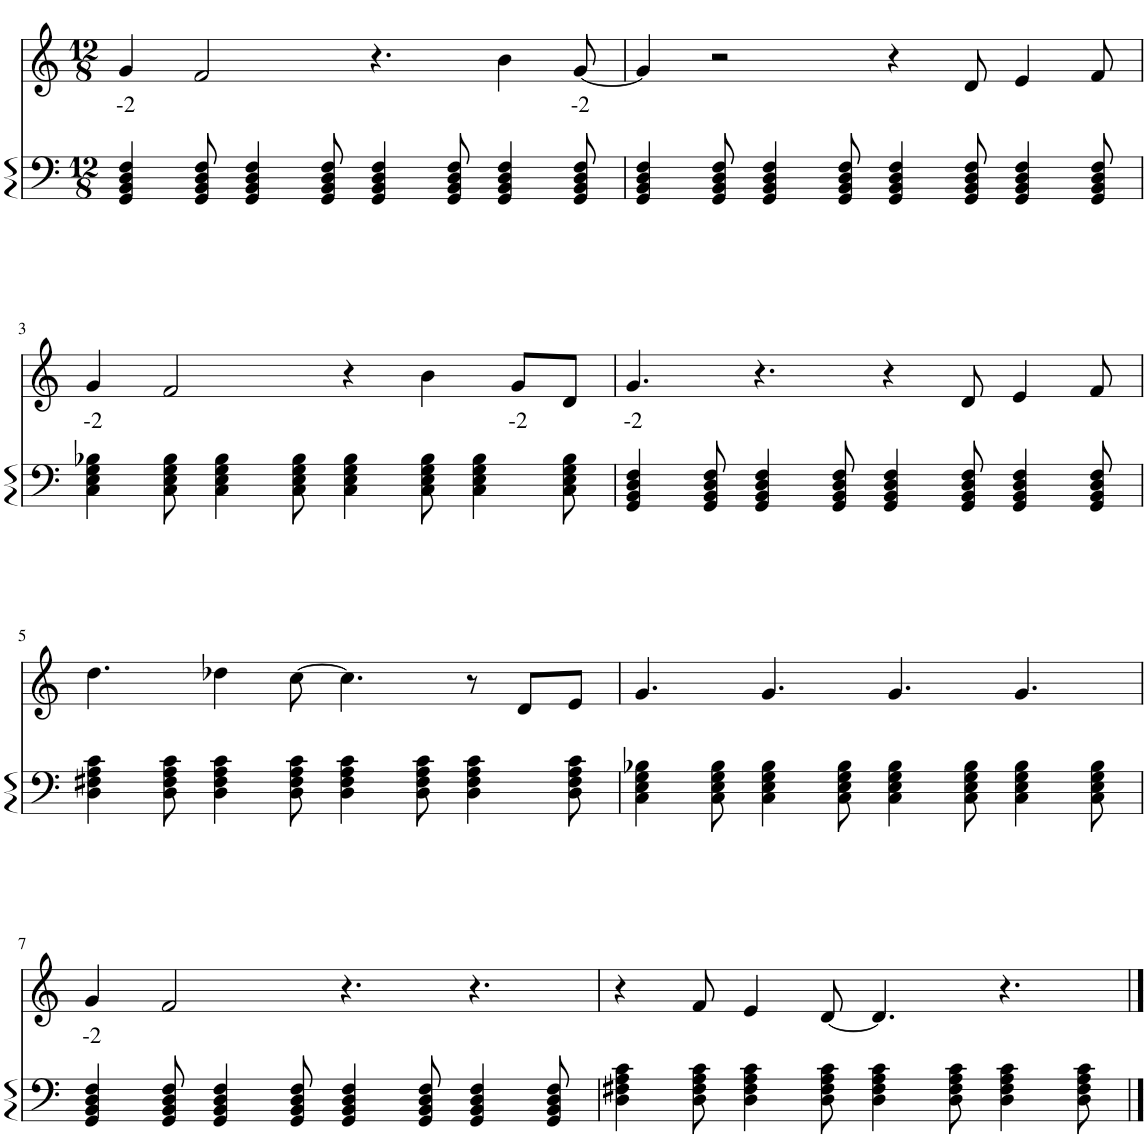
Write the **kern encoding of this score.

**kern	**kern	**text
*part2	*part1	*part1
*staff2	*staff1	*staff1
*I"Piano	*I"Harmonica	*
*I'Pno	*I'Hmca	*
*clefF4	*clefG2	*
*k[]	*k[]	*
*M12/8	*M12/8	*
=1	=1	=1
!	!	!LO:LY:b
4GG/ 4BB/ 4D/ 4F/	4g/	-2
8GG/ 8BB/ 8D/ 8F/	2f/	.
4GG/ 4BB/ 4D/ 4F/	.	.
8GG/ 8BB/ 8D/ 8F/	.	.
4GG/ 4BB/ 4D/ 4F/	4.r	.
8GG/ 8BB/ 8D/ 8F/	.	.
4GG/ 4BB/ 4D/ 4F/	4b\	.
!	!	!LO:LY:b
8GG/ 8BB/ 8D/ 8F/	[8g/	-2
=2	=2	=2
4GG/ 4BB/ 4D/ 4F/	4g/]	.
8GG/ 8BB/ 8D/ 8F/	2r	.
4GG/ 4BB/ 4D/ 4F/	.	.
8GG/ 8BB/ 8D/ 8F/	.	.
4GG/ 4BB/ 4D/ 4F/	4r	.
8GG/ 8BB/ 8D/ 8F/	8d/	.
4GG/ 4BB/ 4D/ 4F/	4e/	.
8GG/ 8BB/ 8D/ 8F/	8f/	.
!!LO:LB:g=z
=3	=3	=3
!	!	!LO:LY:b
4C\ 4E\ 4G\ 4B-X\	4g/	-2
8C\ 8E\ 8G\ 8B-\	2f/	.
4C\ 4E\ 4G\ 4B-\	.	.
8C\ 8E\ 8G\ 8B-\	.	.
4C\ 4E\ 4G\ 4B-\	4r	.
8C\ 8E\ 8G\ 8B-\	4b\	.
4C\ 4E\ 4G\ 4B-\	.	.
!	!	!LO:LY:b
.	8g/L	-2
8C\ 8E\ 8G\ 8B-\	8d/J	.
=4	=4	=4
!	!	!LO:LY:b
4GG/ 4BB/ 4D/ 4F/	4.g/	-2
8GG/ 8BB/ 8D/ 8F/	.	.
4GG/ 4BB/ 4D/ 4F/	4.r	.
8GG/ 8BB/ 8D/ 8F/	.	.
4GG/ 4BB/ 4D/ 4F/	4r	.
8GG/ 8BB/ 8D/ 8F/	8d/	.
4GG/ 4BB/ 4D/ 4F/	4e/	.
8GG/ 8BB/ 8D/ 8F/	8f/	.
!!LO:LB:g=z
=5	=5	=5
4D\ 4F#X\ 4A\ 4c\	4.dd\	.
8D\ 8F#\ 8A\ 8c\	.	.
4D\ 4F#\ 4A\ 4c\	4dd-X\	.
8D\ 8F#\ 8A\ 8c\	[8cc\	.
4D\ 4F#\ 4A\ 4c\	4.cc\]	.
8D\ 8F#\ 8A\ 8c\	.	.
4D\ 4F#\ 4A\ 4c\	8r	.
.	8d/L	.
8D\ 8F#\ 8A\ 8c\	8e/J	.
=6	=6	=6
4C\ 4E\ 4G\ 4B-X\	4.g/	.
8C\ 8E\ 8G\ 8B-\	.	.
4C\ 4E\ 4G\ 4B-\	4.g/	.
8C\ 8E\ 8G\ 8B-\	.	.
4C\ 4E\ 4G\ 4B-\	4.g/	.
8C\ 8E\ 8G\ 8B-\	.	.
4C\ 4E\ 4G\ 4B-\	4.g/	.
8C\ 8E\ 8G\ 8B-\	.	.
!!LO:LB:g=z
=7	=7	=7
!	!	!LO:LY:b
4GG/ 4BB/ 4D/ 4F/	4g/	-2
8GG/ 8BB/ 8D/ 8F/	2f/	.
4GG/ 4BB/ 4D/ 4F/	.	.
8GG/ 8BB/ 8D/ 8F/	.	.
4GG/ 4BB/ 4D/ 4F/	4.r	.
8GG/ 8BB/ 8D/ 8F/	.	.
4GG/ 4BB/ 4D/ 4F/	4.r	.
8GG/ 8BB/ 8D/ 8F/	.	.
=8	=8	=8
4D\ 4F#X\ 4A\ 4c\	4r	.
8D\ 8F#\ 8A\ 8c\	8f/	.
4D\ 4F#\ 4A\ 4c\	4e/	.
8D\ 8F#\ 8A\ 8c\	[8d/	.
4D\ 4F#\ 4A\ 4c\	4.d/]	.
8D\ 8F#\ 8A\ 8c\	.	.
4D\ 4F#\ 4A\ 4c\	4.r	.
8D\ 8F#\ 8A\ 8c\	.	.
==	==	==
*-	*-	*-
